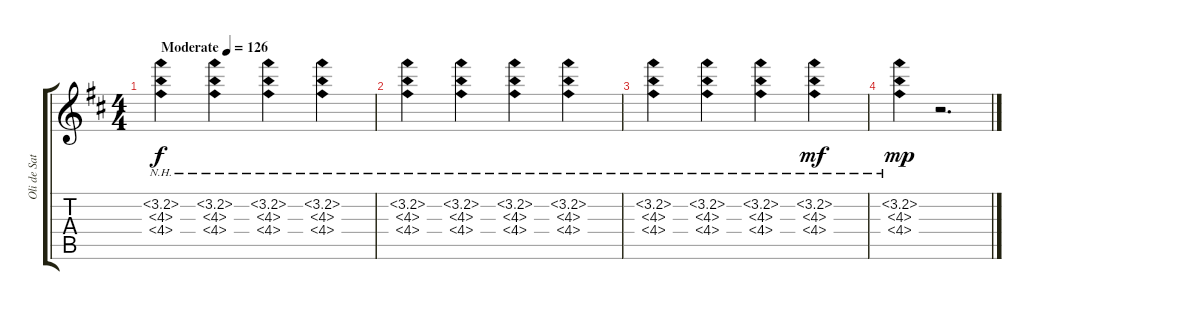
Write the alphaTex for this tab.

\track ("Oli de Sat (synthé bruitage2)" "Oli de Sat") {instrument stringensemble2}
\staff {score tabs}
\tuning (E4 B3 G3 D3 A2 E2) {hide}
\ts (4 4)
\tempo (126 "Moderate")
\clef g2
\ks d
(3.2{nh} 4.3{nh} 4.4{nh}).4{dy f instrument stringensemble2} (3.2{nh} 4.3{nh} 4.4{nh}).4 (3.2{nh} 4.3{nh} 4.4{nh}).4 (3.2{nh} 4.3{nh} 4.4{nh}).4 |
(3.2{nh} 4.3{nh} 4.4{nh}).4 (3.2{nh} 4.3{nh} 4.4{nh}).4 (3.2{nh} 4.3{nh} 4.4{nh}).4 (3.2{nh} 4.3{nh} 4.4{nh}).4 |
(3.2{nh} 4.3{nh} 4.4{nh}).4 (3.2{nh} 4.3{nh} 4.4{nh}).4 (3.2{nh} 4.3{nh} 4.4{nh}).4 (3.2{nh} 4.3{nh} 4.4{nh}).4{dy mf} |
(3.2{nh} 4.3{nh} 4.4{nh}).4{dy mp} r.2{d}
